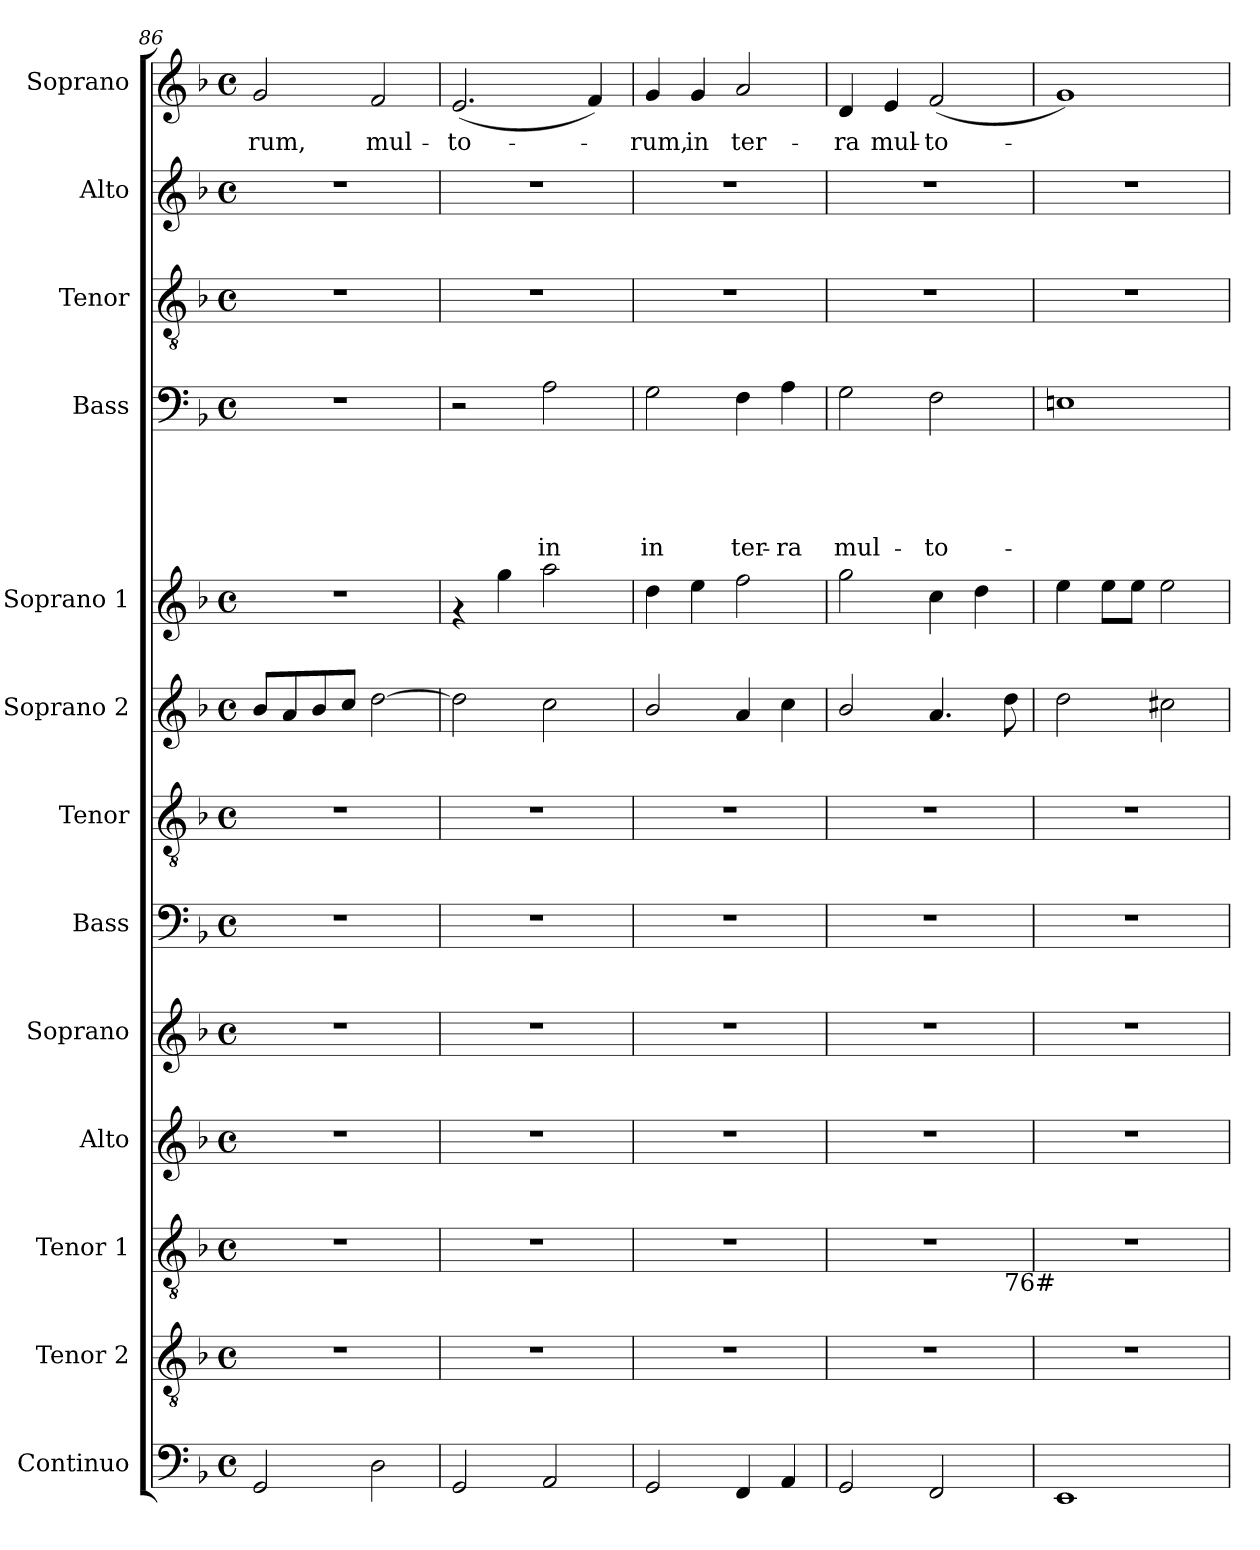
**kern	**kern	**kern	**kern	**kern	**kern	**kern	**kern	**kern	**kern	**text	**text	**text	**text	**text	**kern	**kern	**kern	**text
*part13	*part12	*part11	*part10	*part9	*part8	*part7	*part6	*part5	*part4	*part4	*part4	*part4	*part4	*part4	*part3	*part2	*part1	*part1
*staff13	*staff12	*staff11	*staff10	*staff9	*staff8	*staff7	*staff6	*staff5	*staff4	*staff4	*staff4	*staff4	*staff4	*staff4	*staff3	*staff2	*staff1	*staff1
*I"Continuo	*I"Tenor 2	*I"Tenor 1	*I"Alto	*I"Soprano	*I"Bass	*I"Tenor	*I"Soprano 2	*I"Soprano 1	*I"Bass	*	*	*	*	*	*I"Tenor	*I"Alto	*I"Soprano	*
*I'Cont.	*I'T2.	*I'T1 .	*I'A.	*I'S.	*I'B.	*I'T.	*I'S2.	*I'S1 .	*I'B.	*	*	*	*	*	*I'T.	*I'A.	*I'S.	*
*clefF4	*clefGv2	*clefGv2	*clefG2	*clefG2	*clefF4	*clefGv2	*clefG2	*clefG2	*clefF4	*	*	*	*	*	*clefGv2	*clefG2	*clefG2	*
*	*	*	*	*	*ITrd7c12	*	*	*	*	*	*	*	*	*	*	*	*	*
*k[b-]	*k[b-]	*k[b-]	*k[b-]	*k[b-]	*k[b-]	*k[b-]	*k[b-]	*k[b-]	*k[b-]	*	*	*	*	*	*k[b-]	*k[b-]	*k[b-]	*
*F:	*F:	*F:	*F:	*F:	*F:	*F:	*F:	*F:	*F:	*	*	*	*	*	*F:	*F:	*F:	*
*M4/4	*M4/4	*M4/4	*M4/4	*M4/4	*M4/4	*M4/4	*M4/4	*M4/4	*M4/4	*	*	*	*	*	*M4/4	*M4/4	*M4/4	*
*met(c)	*met(c)	*met(c)	*met(c)	*met(c)	*met(c)	*met(c)	*met(c)	*met(c)	*met(c)	*	*	*	*	*	*met(c)	*met(c)	*met(c)	*
=86	=86	=86	=86	=86	=86	=86	=86	=86	=86	=86	=86	=86	=86	=86	=86	=86	=86	=86
!	!	!	!	!	!	!	!	!	!	!	!	!	!	!	!	!	!	!LO:LY:b
2GG/	1r	1r	1r	1r	1r	1r	8b-/L	1r	1r	.	.	.	.	.	1r	1r	2g/	-rum,
.	.	.	.	.	.	.	8a/	.	.	.	.	.	.	.	.	.	.	.
.	.	.	.	.	.	.	8b-/	.	.	.	.	.	.	.	.	.	.	.
.	.	.	.	.	.	.	8cc/J	.	.	.	.	.	.	.	.	.	.	.
!	!	!	!	!	!	!	!	!	!	!	!	!	!	!	!	!	!	!LO:LY:b
2D\	.	.	.	.	.	.	[>2dd\	.	.	.	.	.	.	.	.	.	2f/	mul-
=87	=87	=87	=87	=87	=87	=87	=87	=87	=87	=87	=87	=87	=87	=87	=87	=87	=87	=87
!	!	!	!	!	!	!	!	!	!	!	!	!	!	!	!	!	!	!LO:LY:b
2GG/	1r	1r	1r	1r	1r	1r	2dd\]	4rf	2r	.	.	.	.	.	1r	1r	(<2.e/	-to-
.	.	.	.	.	.	.	.	4gg\	.	.	.	.	.	.	.	.	.	.
!	!	!	!	!	!	!	!	!	!	!	!	!	!	!LO:LY:b	!	!	!	!
2AA/	.	.	.	.	.	.	2cc\	2aa\	2A\	.	.	.	.	in	.	.	.	.
.	.	.	.	.	.	.	.	.	.	.	.	.	.	.	.	.	4f/)	.
=88	=88	=88	=88	=88	=88	=88	=88	=88	=88	=88	=88	=88	=88	=88	=88	=88	=88	=88
!	!	!	!	!	!	!	!	!	!	!	!	!	!	!LO:LY:b	!	!	!	!LO:LY:b
2GG/	1r	1r	1r	1r	1r	1r	2b-/	4dd\	2G\	.	.	.	.	in	1r	1r	4g/	-rum,
!	!	!	!	!	!	!	!	!	!	!	!	!	!	!	!	!	!	!LO:LY:b
.	.	.	.	.	.	.	.	4ee\	.	.	.	.	.	.	.	.	4g/	in
!	!	!	!	!	!	!	!	!	!	!	!	!	!	!LO:LY:b	!	!	!	!LO:LY:b
4FF/	.	.	.	.	.	.	4a/	2ff\	4F\	.	.	.	.	ter-	.	.	2a/	ter-
!	!	!	!	!	!	!	!	!	!	!	!	!	!	!LO:LY:b	!	!	!	!
4AA/	.	.	.	.	.	.	4cc\	.	4A\	.	.	.	.	-ra	.	.	.	.
!!LO:PB:g=z
=89	=89	=89	=89	=89	=89	=89	=89	=89	=89	=89	=89	=89	=89	=89	=89	=89	=89	=89
!	!	!	!	!	!	!	!	!	!	!	!	!	!	!LO:LY:b	!	!	!	!LO:LY:b
*	*	*^	*	*	*	*	*	*	*	*	*	*	*	*	*	*	*	*
2GG/	1r	1r	2..ryy	1r	1r	1r	1r	2b-/	2gg\	2G\	.	.	.	.	mul-	1r	1r	4d/	-ra
!	!	!	!	!	!	!	!	!	!	!	!	!	!	!	!	!	!	!	!LO:LY:b
.	.	.	.	.	.	.	.	.	.	.	.	.	.	.	.	.	.	4e/	mul-
!	!	!	!	!	!	!	!	!	!	!	!	!	!	!	!LO:LY:b	!	!	!	!LO:LY:b
2FF/	.	.	.	.	.	.	.	4.a/	4cc\	2F\	.	.	.	.	-to-	.	.	(<2f/	-to-
.	.	.	.	.	.	.	.	.	4dd\	.	.	.	.	.	.	.	.	.	.
!	!	!	!LO:TX:b:t=76#	!	!	!	!	!	!	!	!	!	!	!	!	!	!	!	!
.	.	.	8ryy	.	.	.	.	8dd\	.	.	.	.	.	.	.	.	.	.	.
*	*	*v	*v	*	*	*	*	*	*	*	*	*	*	*	*	*	*	*	*
=90	=90	=90	=90	=90	=90	=90	=90	=90	=90	=90	=90	=90	=90	=90	=90	=90	=90	=90
1EE	1r	1r	1r	1r	1r	1r	2dd\	4ee\	1En	.	.	.	.	.	1r	1r	1g)	.
.	.	.	.	.	.	.	.	8ee\L	.	.	.	.	.	.	.	.	.	.
.	.	.	.	.	.	.	.	8ee\J	.	.	.	.	.	.	.	.	.	.
.	.	.	.	.	.	.	2cc#X\	2ee\	.	.	.	.	.	.	.	.	.	.
=	=	=	=	=	=	=	=	=	=	=	=	=	=	=	=	=	=	=
*-	*-	*-	*-	*-	*-	*-	*-	*-	*-	*-	*-	*-	*-	*-	*-	*-	*-	*-
